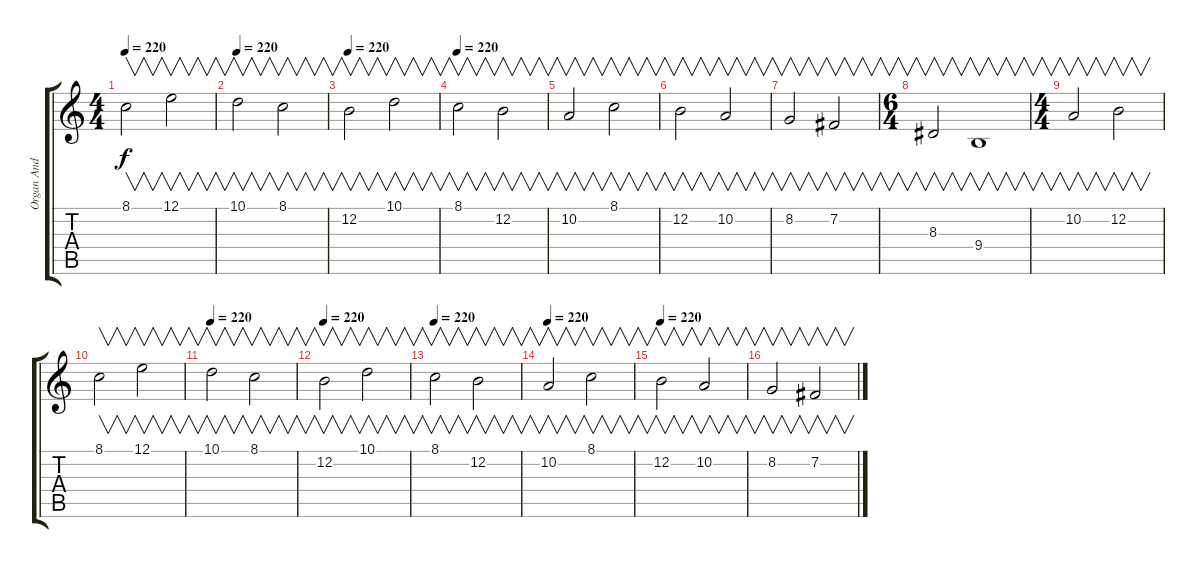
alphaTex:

\track ("Organ And String" "Organ And ") {instrument churchorgan}
\staff {score tabs}
\tuning (E4 B3 G3 D3 A2 E2) {hide}
\ts (4 4)
\tempo 220
\clef g2
\ks c
8.1.2{v dy f} 12.1.2{v} |
\tempo 220
10.1.2{v} 8.1.2{v} |
\tempo 220
12.2.2{v} 10.1.2{v} |
\tempo 220
8.1.2{v} 12.2.2{v} |
10.2.2{v} 8.1.2{v} |
12.2.2{v} 10.2.2{v} |
8.2.2{v} 7.2.2{v} |
\ts (6 4)
8.3.2{v} 9.4.1{v} |
\ts (4 4)
10.2.2{v} 12.2.2{v} |
8.1.2{v} 12.1.2{v} |
\tempo 220
10.1.2{v} 8.1.2{v} |
\tempo 220
12.2.2{v} 10.1.2{v} |
\tempo 220
8.1.2{v} 12.2.2{v} |
\tempo 220
10.2.2{v} 8.1.2{v} |
\tempo 220
12.2.2{v} 10.2.2{v} |
8.2.2{v} 7.2.2{v}
